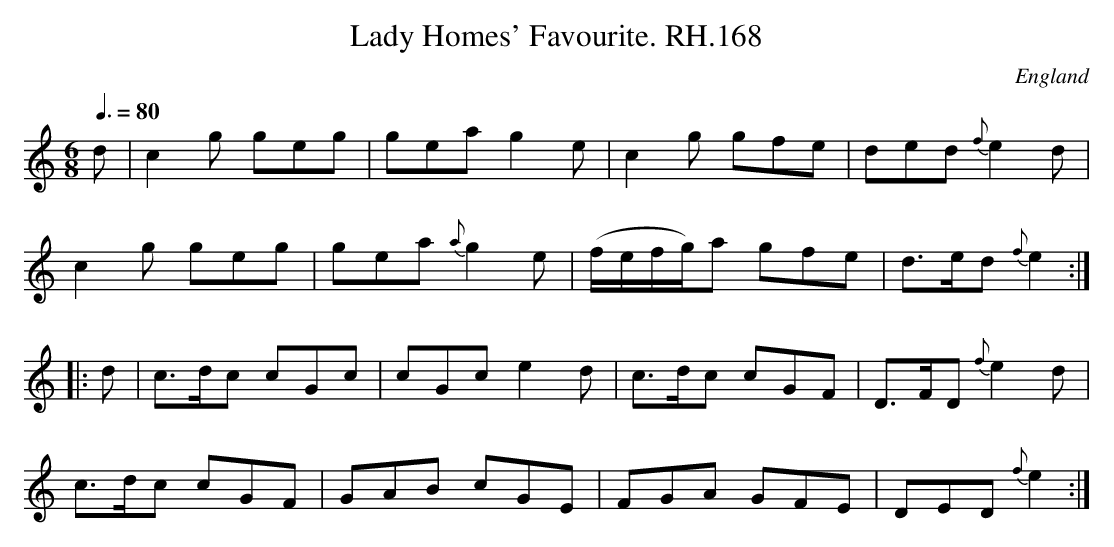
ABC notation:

X:1
T:Lady Homes' Favourite. RH.168
L:1/8
M:6/8
O:England
Q:3/8=80
K:C
d|c2g geg|gea g2e|\
c2g gfe|ded {f}e2d|!
c2g geg|gea {a}g2e|\
(f/e/f/g/)a gfe|d>ed {f}e2:|!
|:d|c>dc cGc|cGc e2d|\
c>dc cGF|D>FD {f}e2d|!
c>dc cGF|GAB cGE|\
FGA GFE|DED {f}e2:|
